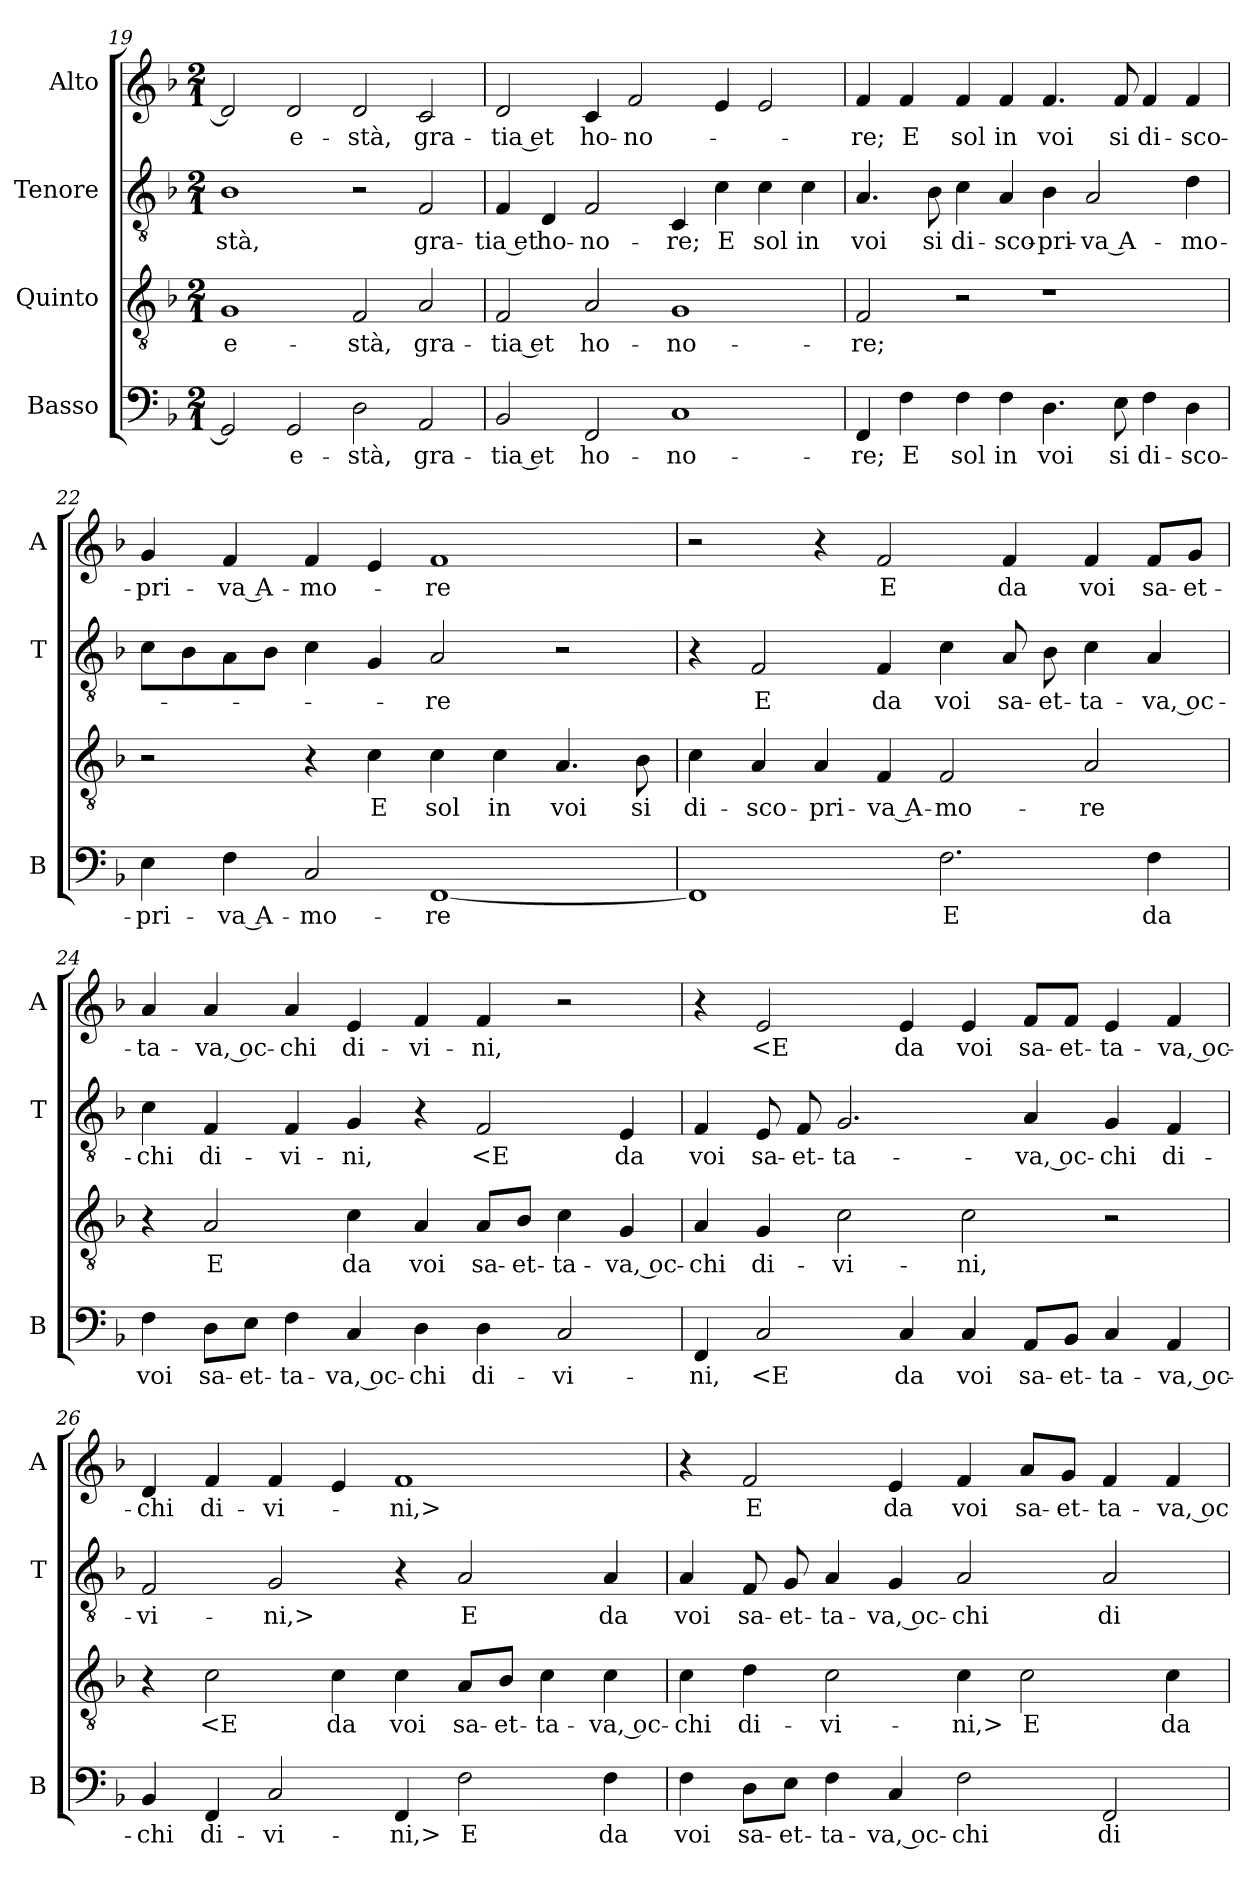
**kern	**text	**kern	**text	**kern	**text	**kern	**text
*part4	*part4	*part3	*part3	*part2	*part2	*part1	*part1
*staff4	*staff4	*staff3	*staff3	*staff2	*staff2	*staff1	*staff1
*I"Basso	*	*I"Quinto	*	*I"Tenore	*	*I"Alto	*
*I'B	*	*	*	*I'T	*	*I'A	*
*clefF4	*	*clefGv2	*	*clefGv2	*	*clefG2	*
*k[b-]	*	*k[b-]	*	*k[b-]	*	*k[b-]	*
*M2/1	*	*M2/1	*	*M2/1	*	*M2/1	*
=19	=19	=19	=19	=19	=19	=19	=19
2GG]	.	1G	-e-	1B-	-stà,	2d]	.
2GG	-e-	.	.	.	.	2d	-e-
2D	-stà,	2F	-stà,	2r	.	2d	-stà,
2AA	gra-	2A	gra-	2F	gra-	2c	gra-
=20	=20	=20	=20	=20	=20	=20	=20
2BB-	-tia et	2F	-tia et	4F	-tia et	2d	-tia et
.	.	.	.	4D	ho-	.	.
2FF	ho-	2A	ho-	2F	-no-	4c	ho-
.	.	.	.	.	.	2f	-no-
1C	-no-	1G	-no-	4C	-re;	.	.
.	.	.	.	4c	E	4e	.
.	.	.	.	4c	sol	2e	.
.	.	.	.	4c	in	.	.
=21	=21	=21	=21	=21	=21	=21	=21
4FF	-re;	2F	-re;	4.A	voi	4f	-re;
4F	E	.	.	.	.	4f	E
.	.	.	.	8B-	si	.	.
4F	sol	2r	.	4c	di-	4f	sol
4F	in	.	.	4A	-sco-	4f	in
4.D	voi	1r	.	4B-	-pri-	4.f	voi
.	.	.	.	2A	-va A-	.	.
8E	si	.	.	.	.	8f	si
4F	di-	.	.	.	.	4f	di-
4D	-sco-	.	.	4d	-mo-	4f	-sco-
=22	=22	=22	=22	=22	=22	=22	=22
4E	-pri-	2r	.	8cL	.	4g	-pri-
.	.	.	.	8B-	.	.	.
4F	-va A-	.	.	8A	.	4f	-va A-
.	.	.	.	8B-J	.	.	.
2C	-mo-	4r	.	4c	.	4f	-mo-
.	.	4c	E	4G	.	4e	.
[1FF	-re	4c	sol	2A	-re	1f	-re
.	.	4c	in	.	.	.	.
.	.	4.A	voi	2r	.	.	.
.	.	8B-	si	.	.	.	.
=23	=23	=23	=23	=23	=23	=23	=23
1FF]	.	4c	di-	4r	.	2r	.
.	.	4A	-sco-	2F	E	.	.
.	.	4A	-pri-	.	.	4r	.
.	.	4F	-va A-	4F	da	2f	E
2.F	E	2F	-mo-	4c	voi	.	.
.	.	.	.	8A	sa-	4f	da
.	.	.	.	8B-	-et-	.	.
.	.	2A	-re	4c	-ta-	4f	voi
4F	da	.	.	4A	-va, oc-	8f/L	sa-
.	.	.	.	.	.	8g/J	-et-
=24	=24	=24	=24	=24	=24	=24	=24
4F	voi	4r	.	4c	-chi	4a	-ta-
8D\L	sa-	2A	E	4F	di-	4a	-va, oc-
8E\J	-et-	.	.	.	.	.	.
4F	-ta-	.	.	4F	-vi-	4a	-chi
4C	-va, oc-	4c	da	4G	-ni,	4e	di-
4D	-chi	4A	voi	4r	.	4f	-vi-
4D	di-	8A/L	sa-	2F	<E	4f	-ni,
.	.	8B-/J	-et-	.	.	.	.
2C	-vi-	4c	-ta-	.	.	2r	.
.	.	4G	-va, oc-	4E	da	.	.
=25	=25	=25	=25	=25	=25	=25	=25
4FF	-ni,	4A	-chi	4F	voi	4r	.
2C	<E	4G	di-	8E	sa-	2e	<E
.	.	.	.	8F	-et-	.	.
.	.	2c	-vi-	2.G	-ta-	.	.
4C	da	.	.	.	.	4e	da
4C	voi	2c	-ni,	.	.	4e	voi
8AA/L	sa-	.	.	4A	-va, oc-	8f/L	sa-
8BB-/J	-et-	.	.	.	.	8f/J	-et-
4C	-ta-	2r	.	4G	-chi	4e	-ta-
4AA	-va, oc-	.	.	4F	di-	4f	-va, oc-
=26	=26	=26	=26	=26	=26	=26	=26
4BB-	-chi	4r	.	2F	-vi-	4d	-chi
4FF	di-	2c	<E	.	.	4f	di-
2C	-vi-	.	.	2G	-ni,>	4f	-vi-
.	.	4c	da	.	.	4e	.
4FF	-ni,>	4c	voi	4r	.	1f	-ni,>
2F	E	8A/L	sa-	2A	E	.	.
.	.	8B-/J	-et-	.	.	.	.
.	.	4c	-ta-	.	.	.	.
4F	da	4c	-va, oc-	4A	da	.	.
=27	=27	=27	=27	=27	=27	=27	=27
4F	voi	4c	-chi	4A	voi	4r	.
8D\L	sa-	4d	di-	8F	sa-	2f	E
8E\J	-et-	.	.	8G	-et-	.	.
4F	-ta-	2c	-vi-	4A	-ta-	.	.
4C	-va, oc-	.	.	4G	-va, oc-	4e	da
2F	-chi	4c	-ni,>	2A	-chi	4f	voi
.	.	2c	E	.	.	8a/L	sa-
.	.	.	.	.	.	8g/J	-et-
2FF	di-	.	.	2A	di-	4f	-ta-
.	.	4c	da	.	.	4f	-va, oc-
=	=	=	=	=	=	=	=
*-	*-	*-	*-	*-	*-	*-	*-
